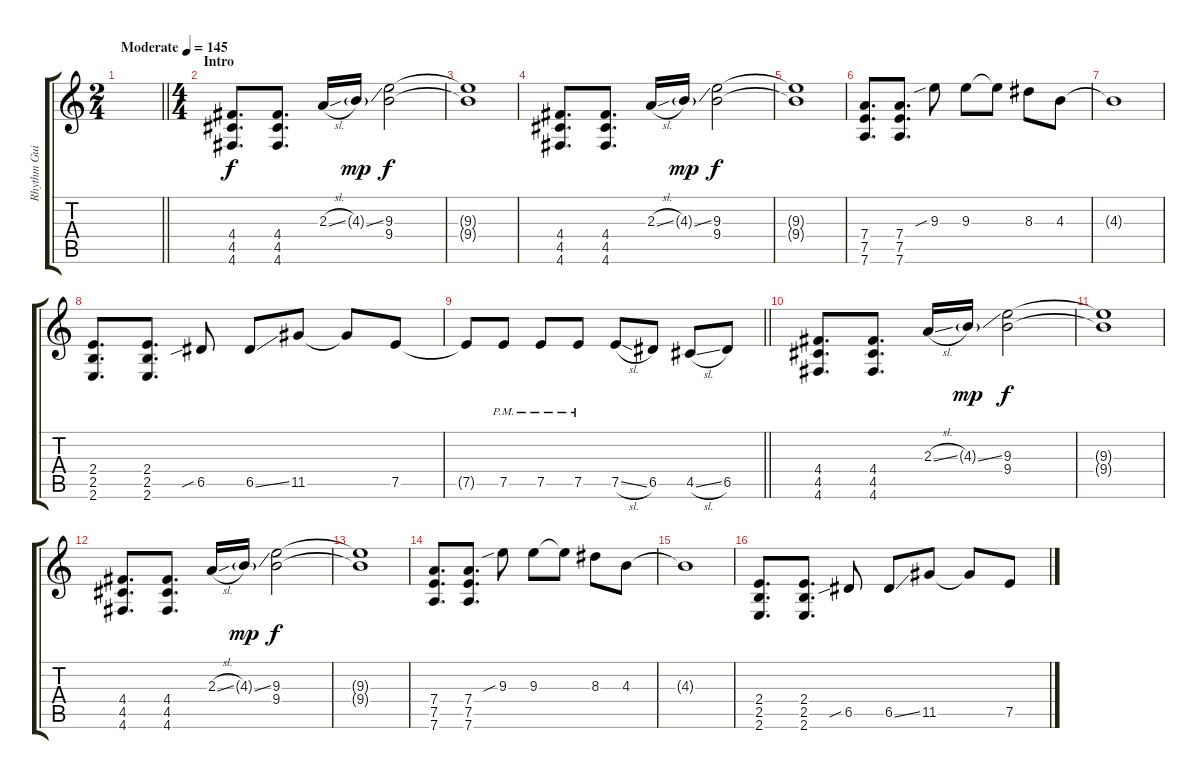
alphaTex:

\track ("Rhythm Guitar 2" "Rhythm Gui") {instrument distortionguitar}
\staff {score tabs}
\tuning (E4 B3 G3 D3 A2 D2) {hide}
\ts (2 4)
\tempo (145 "Moderate")
\clef g2
\barLineRight lightlight
\ks c
|
\ts (4 4)
\section ("" "Intro")
(4.4 4.5 4.6).8{d} (4.4 4.5 4.6).8{d} 2.3{sl}.16 4.3{ss g}.16{dy mp} (9.3 9.4).2{dy f} |
(9.3{t} 9.4{t}).1 |
(4.4 4.5 4.6).8{d} (4.4 4.5 4.6).8{d} 2.3{sl}.16 4.3{ss g}.16{dy mp} (9.3 9.4).2{dy f} |
(9.3{t} 9.4{t}).1 |
(7.4 7.5 7.6).8{d} (7.4 7.5 7.6).8{d} 9.3{sib}.8 9.3.8 9.3{t}.8 8.3.8 4.3.8 |
4.3{t}.1 |
(2.4 2.5 2.6).8{d} (2.4 2.5 2.6).8{d} 6.5{sib}.8 6.5{ss}.8 11.5.8 11.5{t}.8 7.5.8 |
\barLineRight lightlight
7.5{t}.8 7.5{pm}.8 7.5{pm}.8 7.5{pm}.8 7.5{sl}.8 6.5.8 4.5{sl}.8 6.5.8 |
\section ("" "")
(4.4 4.5 4.6).8{d} (4.4 4.5 4.6).8{d} 2.3{sl}.16 4.3{ss g}.16{dy mp} (9.3 9.4).2{dy f} |
(9.3{t} 9.4{t}).1 |
(4.4 4.5 4.6).8{d} (4.4 4.5 4.6).8{d} 2.3{sl}.16 4.3{ss g}.16{dy mp} (9.3 9.4).2{dy f} |
(9.3{t} 9.4{t}).1 |
(7.4 7.5 7.6).8{d} (7.4 7.5 7.6).8{d} 9.3{sib}.8 9.3.8 9.3{t}.8 8.3.8 4.3.8 |
4.3{t}.1 |
(2.4 2.5 2.6).8{d} (2.4 2.5 2.6).8{d} 6.5{sib}.8 6.5{ss}.8 11.5.8 11.5{t}.8 7.5.8
